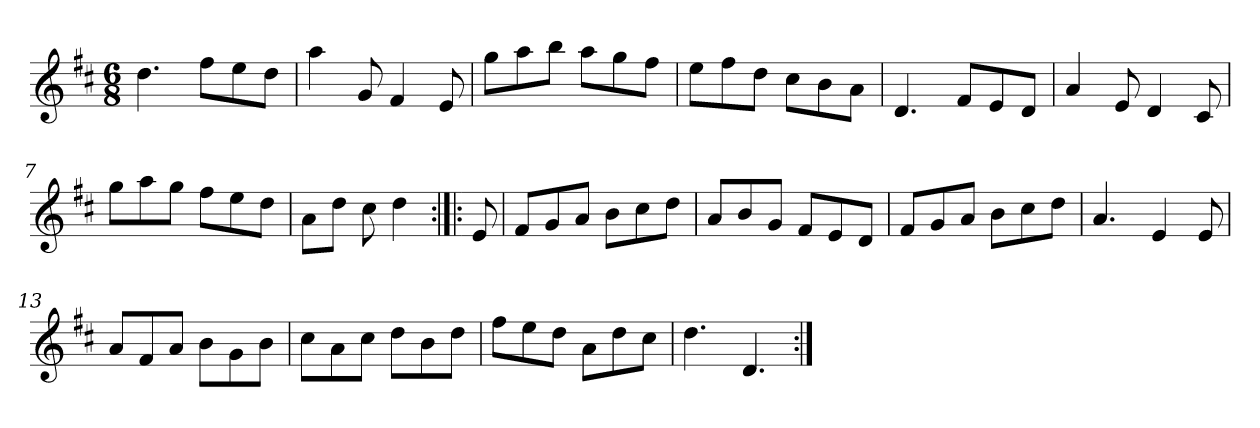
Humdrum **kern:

**kern
*part1
*staff1
*clefG2
*k[f#c#]
*D:
*M6/8
*MM138
=1
4.dd
8ff#\L
8ee\
8dd\J
=2
4aa
8g
4f#
8e
=3
8gg\L
8aa\
8bb\J
8aa\L
8gg\
8ff#\J
=4
8ee\L
8ff#\
8dd\J
8cc#\L
8b\
8a\J
=5
4.d
8f#/L
8e/
8d/J
=6
4a
8e
4d
8c#
=7
8gg\L
8aa\
8gg\J
8ff#\L
8ee\
8dd\J
=8
8a\L
8dd\J
8cc#
4dd
=:|!|:
8e
=9
8f#/L
8g/
8a/J
8b\L
8cc#\
8dd\J
=10
8a/L
8b/
8g/J
8f#/L
8e/
8d/J
=11
8f#/L
8g/
8a/J
8b\L
8cc#\
8dd\J
=12
4.a
4e
8e
=13
8a/L
8f#/
8a/J
8b\L
8g\
8b\J
=14
8cc#\L
8a\
8cc#\J
8dd\L
8b\
8dd\J
=15
8ff#\L
8ee\
8dd\J
8a\L
8dd\
8cc#\J
=16
4.dd
4.d
=:|!
*-
